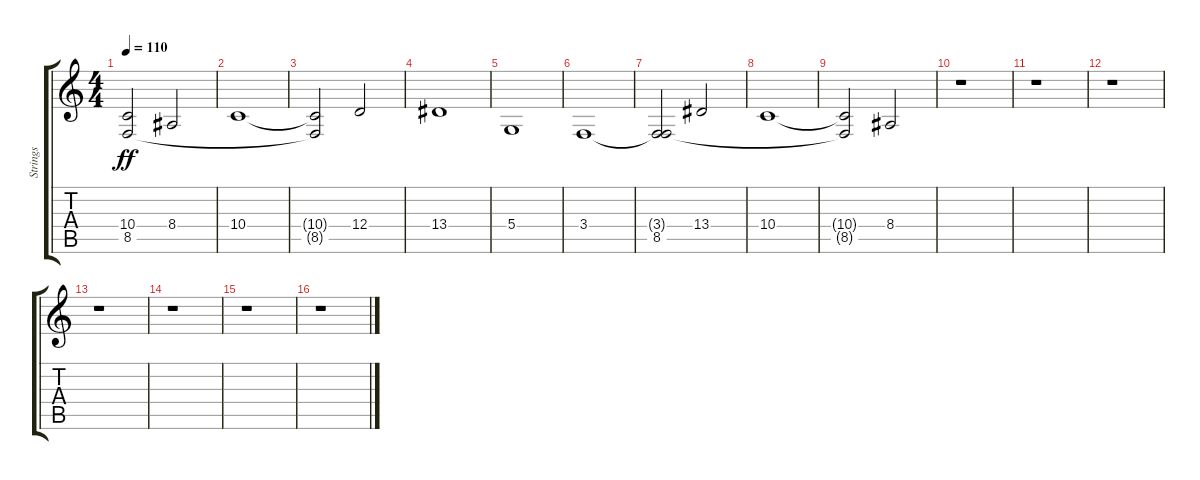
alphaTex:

\track ("Strings" "Strings") {instrument stringensemble1}
\staff {score tabs}
\tuning (E4 B3 G3 D3 A2 E2) {hide}
\ts (4 4)
\tempo 110
\clef g2
\ks c
(10.4{t} 8.5{t}).2{dy ff} 8.4.2 |
10.4.1 |
(10.4{t} 8.5{t}).2 12.4.2 |
13.4.1 |
5.4.1 |
3.4.1 |
(3.4{t} 8.5).2 13.4.2 |
10.4.1 |
(10.4{t} 8.5{t}).2 8.4.2 |
r.1 |
r.1 |
r.1 |
r.1 |
r.1 |
r.1 |
r.1
